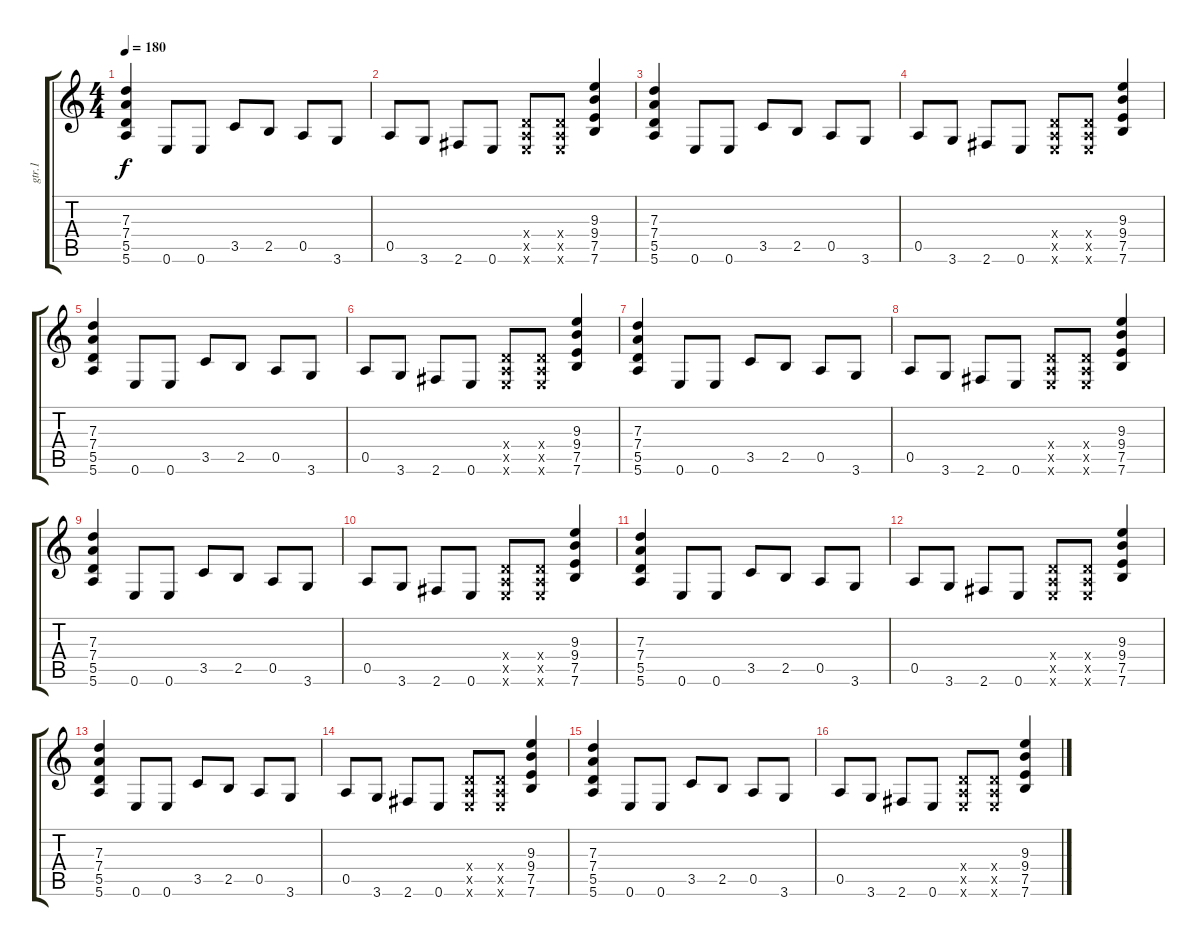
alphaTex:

\track ("gtr.1" "gtr.1") {instrument overdrivenguitar}
\staff {score tabs}
\tuning (E4 B3 G3 D3 A2 E2) {hide}
\ts (4 4)
\tempo 180
\clef g2
\ks c
(7.3 7.4 5.5 5.6).4{dy f} 0.6.8 0.6.8 3.5.8 2.5.8 0.5.8 3.6.8 |
0.5.8 3.6.8 2.6.8 0.6.8 (0.4{x} 0.5{x} 0.6{x}).8 (0.4{x} 0.5{x} 0.6{x}).8 (9.3 9.4 7.5 7.6).4 |
(7.3 7.4 5.5 5.6).4 0.6.8 0.6.8 3.5.8 2.5.8 0.5.8 3.6.8 |
0.5.8 3.6.8 2.6.8 0.6.8 (0.4{x} 0.5{x} 0.6{x}).8 (0.4{x} 0.5{x} 0.6{x}).8 (9.3 9.4 7.5 7.6).4 |
(7.3 7.4 5.5 5.6).4 0.6.8 0.6.8 3.5.8 2.5.8 0.5.8 3.6.8 |
0.5.8 3.6.8 2.6.8 0.6.8 (0.4{x} 0.5{x} 0.6{x}).8 (0.4{x} 0.5{x} 0.6{x}).8 (9.3 9.4 7.5 7.6).4 |
(7.3 7.4 5.5 5.6).4 0.6.8 0.6.8 3.5.8 2.5.8 0.5.8 3.6.8 |
0.5.8 3.6.8 2.6.8 0.6.8 (0.4{x} 0.5{x} 0.6{x}).8 (0.4{x} 0.5{x} 0.6{x}).8 (9.3 9.4 7.5 7.6).4 |
(7.3 7.4 5.5 5.6).4 0.6.8 0.6.8 3.5.8 2.5.8 0.5.8 3.6.8 |
0.5.8 3.6.8 2.6.8 0.6.8 (0.4{x} 0.5{x} 0.6{x}).8 (0.4{x} 0.5{x} 0.6{x}).8 (9.3 9.4 7.5 7.6).4 |
(7.3 7.4 5.5 5.6).4 0.6.8 0.6.8 3.5.8 2.5.8 0.5.8 3.6.8 |
0.5.8 3.6.8 2.6.8 0.6.8 (0.4{x} 0.5{x} 0.6{x}).8 (0.4{x} 0.5{x} 0.6{x}).8 (9.3 9.4 7.5 7.6).4 |
(7.3 7.4 5.5 5.6).4 0.6.8 0.6.8 3.5.8 2.5.8 0.5.8 3.6.8 |
0.5.8 3.6.8 2.6.8 0.6.8 (0.4{x} 0.5{x} 0.6{x}).8 (0.4{x} 0.5{x} 0.6{x}).8 (9.3 9.4 7.5 7.6).4 |
(7.3 7.4 5.5 5.6).4 0.6.8 0.6.8 3.5.8 2.5.8 0.5.8 3.6.8 |
0.5.8 3.6.8 2.6.8 0.6.8 (0.4{x} 0.5{x} 0.6{x}).8 (0.4{x} 0.5{x} 0.6{x}).8 (9.3 9.4 7.5 7.6).4
